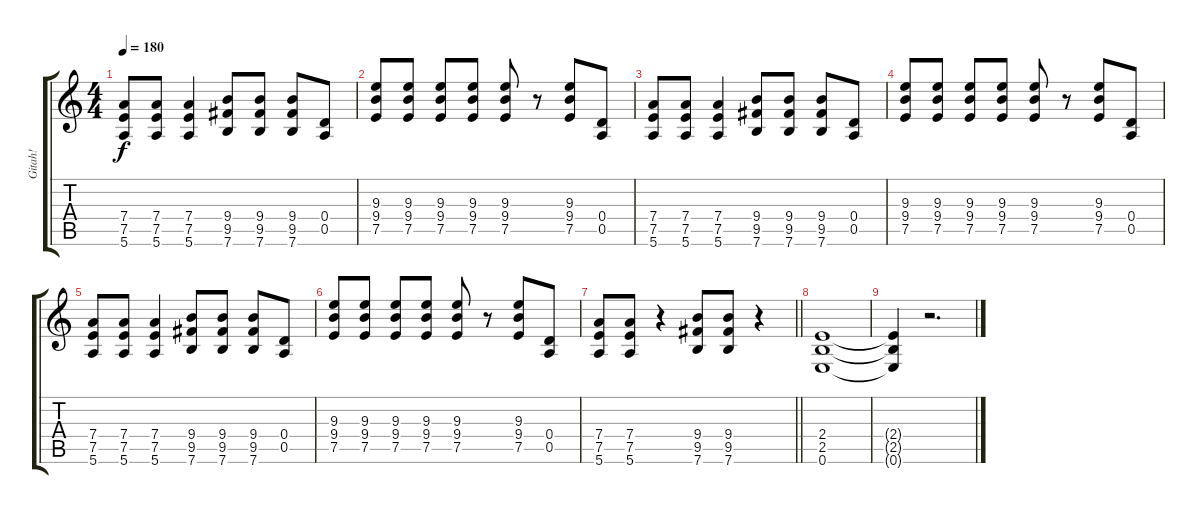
\track ("Gitah!" "Gitah!") {instrument distortionguitar}
\staff {score tabs}
\tuning (E4 B3 G3 D3 A2 E2) {hide}
\ts (4 4)
\tempo 180
\clef g2
\ks c
(7.4 7.5 5.6).8{dy f} (7.4 7.5 5.6).8 (7.4 7.5 5.6).4 (9.4 9.5 7.6).8 (9.4 9.5 7.6).8 (9.4 9.5 7.6).8 (0.4 0.5).8 |
(9.3 9.4 7.5).8 (9.3 9.4 7.5).8 (9.3 9.4 7.5).8 (9.3 9.4 7.5).8 (9.3 9.4 7.5).8 r.8 (9.3 9.4 7.5).8 (0.4 0.5).8 |
(7.4 7.5 5.6).8 (7.4 7.5 5.6).8 (7.4 7.5 5.6).4 (9.4 9.5 7.6).8 (9.4 9.5 7.6).8 (9.4 9.5 7.6).8 (0.4 0.5).8 |
(9.3 9.4 7.5).8 (9.3 9.4 7.5).8 (9.3 9.4 7.5).8 (9.3 9.4 7.5).8 (9.3 9.4 7.5).8 r.8 (9.3 9.4 7.5).8 (0.4 0.5).8 |
(7.4 7.5 5.6).8 (7.4 7.5 5.6).8 (7.4 7.5 5.6).4 (9.4 9.5 7.6).8 (9.4 9.5 7.6).8 (9.4 9.5 7.6).8 (0.4 0.5).8 |
(9.3 9.4 7.5).8 (9.3 9.4 7.5).8 (9.3 9.4 7.5).8 (9.3 9.4 7.5).8 (9.3 9.4 7.5).8 r.8 (9.3 9.4 7.5).8 (0.4 0.5).8 |
\barLineRight lightlight
(7.4 7.5 5.6).8 (7.4 7.5 5.6).8 r.4 (9.4 9.5 7.6).8 (9.4 9.5 7.6).8 r.4 |
(2.4 2.5 0.6).1 |
(2.4{t} 2.5{t} 0.6{t}).4 r.2{d}
